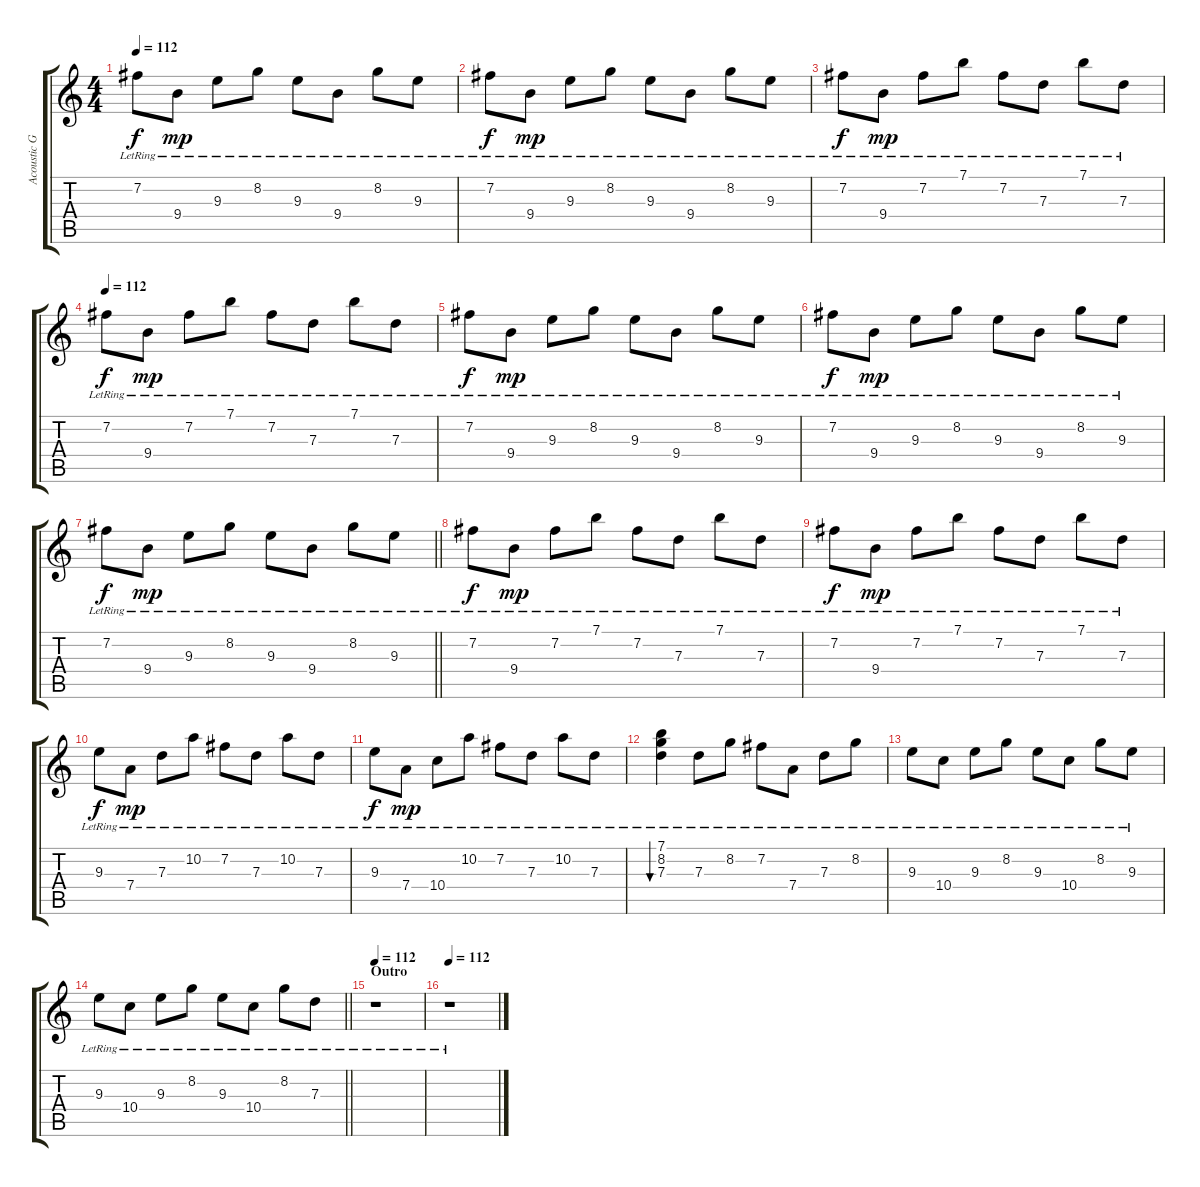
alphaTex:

\track ("Acoustic Guitar" "Acoustic G") {instrument acousticguitarsteel}
\staff {score tabs}
\tuning (E4 B3 G3 D3 A2 E2) {hide}
\ts (4 4)
\tempo 112
\clef g2
\ks c
7.2{lr}.8{dy f} 9.4{lr}.8{dy mp} 9.3{lr}.8 8.2{lr}.8 9.3{lr}.8 9.4{lr}.8 8.2{lr}.8 9.3{lr}.8 |
7.2{lr}.8{dy f} 9.4{lr}.8{dy mp} 9.3{lr}.8 8.2{lr}.8 9.3{lr}.8 9.4{lr}.8 8.2{lr}.8 9.3{lr}.8 |
7.2{lr}.8{dy f} 9.4{lr}.8{dy mp} 7.2{lr}.8 7.1{lr}.8 7.2{lr}.8 7.3{lr}.8 7.1{lr}.8 7.3{lr}.8 |
\tempo 112
7.2{lr}.8{dy f} 9.4{lr}.8{dy mp} 7.2{lr}.8 7.1{lr}.8 7.2{lr}.8 7.3{lr}.8 7.1{lr}.8 7.3{lr}.8 |
7.2{lr}.8{dy f} 9.4{lr}.8{dy mp} 9.3{lr}.8 8.2{lr}.8 9.3{lr}.8 9.4{lr}.8 8.2{lr}.8 9.3{lr}.8 |
7.2{lr}.8{dy f} 9.4{lr}.8{dy mp} 9.3{lr}.8 8.2{lr}.8 9.3{lr}.8 9.4{lr}.8 8.2{lr}.8 9.3{lr}.8 |
\barLineRight lightlight
7.2{lr}.8{dy f} 9.4{lr}.8{dy mp} 9.3{lr}.8 8.2{lr}.8 9.3{lr}.8 9.4{lr}.8 8.2{lr}.8 9.3{lr}.8 |
7.2{lr}.8{dy f} 9.4{lr}.8{dy mp} 7.2{lr}.8 7.1{lr}.8 7.2{lr}.8 7.3{lr}.8 7.1{lr}.8 7.3{lr}.8 |
7.2{lr}.8{dy f} 9.4{lr}.8{dy mp} 7.2{lr}.8 7.1{lr}.8 7.2{lr}.8 7.3{lr}.8 7.1{lr}.8 7.3{lr}.8 |
9.3{lr}.8{dy f} 7.4{lr}.8{dy mp} 7.3{lr}.8 10.2{lr}.8 7.2{lr}.8 7.3{lr}.8 10.2{lr}.8 7.3{lr}.8 |
9.3{lr}.8{dy f} 7.4{lr}.8{dy mp} 10.4{lr}.8 10.2{lr}.8 7.2{lr}.8 7.3{lr}.8 10.2{lr}.8 7.3{lr}.8 |
(7.1{lr} 8.2{lr} 7.3{lr}).4{bu 240} 7.3{lr}.8 8.2{lr}.8 7.2{lr}.8 7.4{lr}.8 7.3{lr}.8 8.2{lr}.8 |
9.3{lr}.8 10.4{lr}.8 9.3{lr}.8 8.2{lr}.8 9.3{lr}.8 10.4{lr}.8 8.2{lr}.8 9.3{lr}.8 |
\barLineRight lightlight
9.3{lr}.8 10.4{lr}.8 9.3{lr}.8 8.2{lr}.8 9.3{lr}.8 10.4{lr}.8 8.2{lr}.8 7.3{lr}.8 |
\section ("" "Outro")
\tempo 112
r.1 |
\tempo 112
r.1
